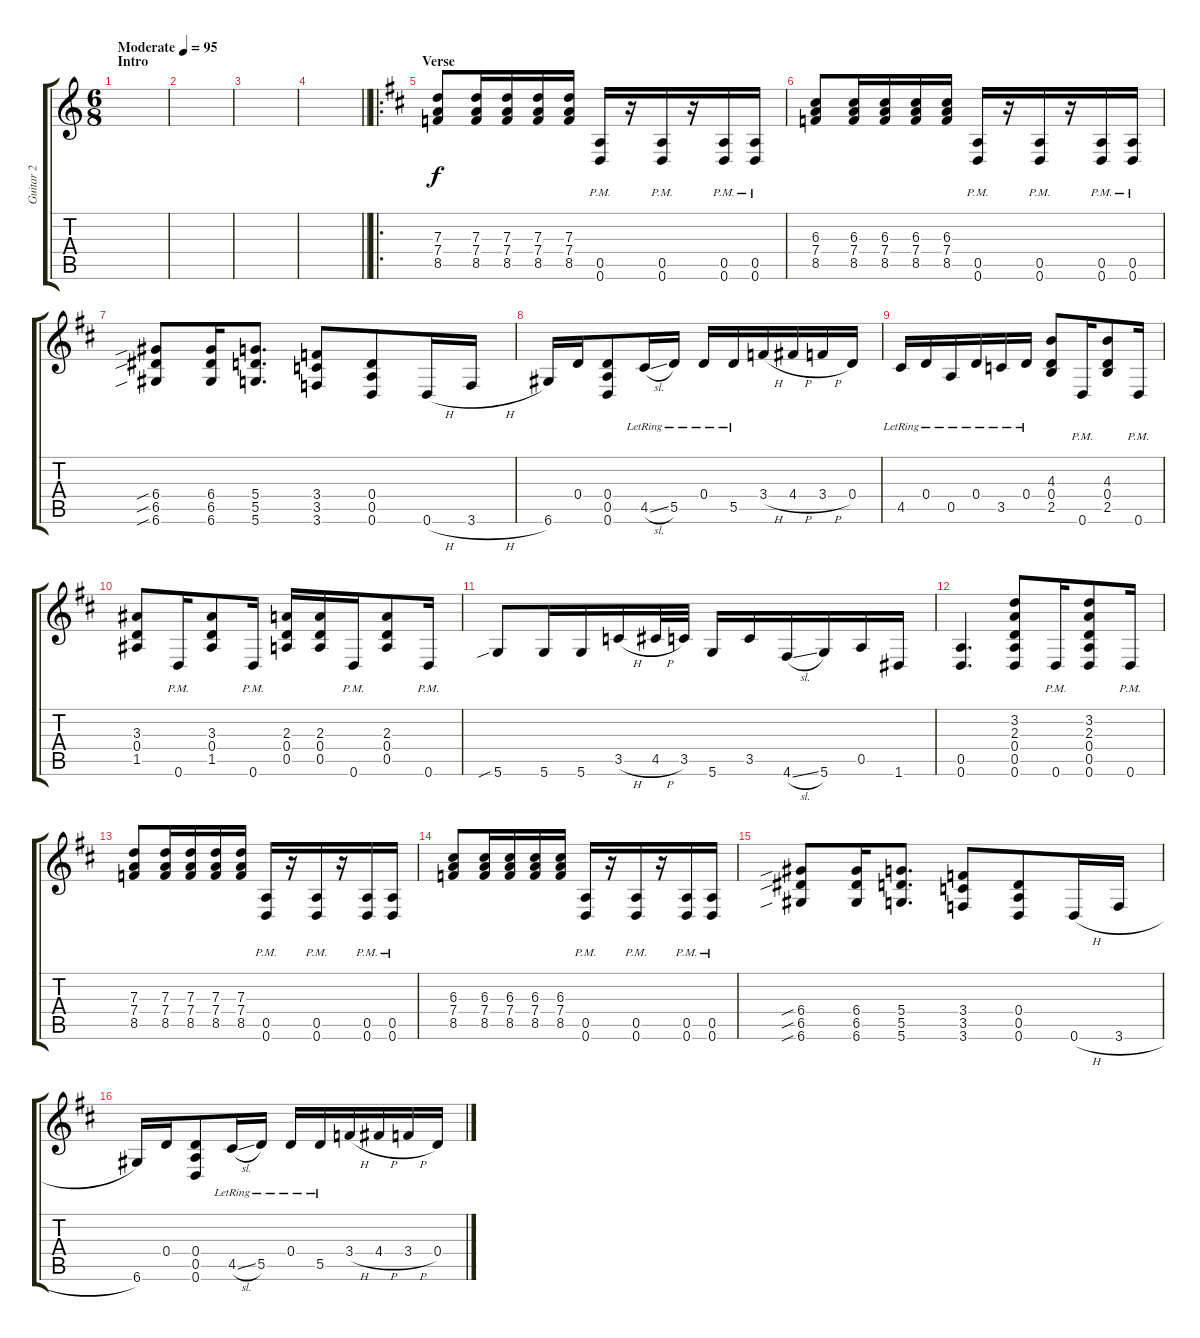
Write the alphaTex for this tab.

\track ("Guitar 2" "Guitar 2") {instrument distortionguitar}
\staff {score tabs}
\tuning (E4 B3 G3 D3 A2 D2) {hide}
\ts (6 8)
\section ("" "Intro")
\tempo (95 "Moderate")
\clef g2
\ks c
|
|
|
\barLineRight lightlight
|
\ro
\section ("" "Verse ")
\ks d
(7.3 7.4 8.5).8{instrument distortionguitar} (7.3 7.4 8.5).16 (7.3 7.4 8.5).16 (7.3 7.4 8.5).16 (7.3 7.4 8.5).16 (0.5{pm} 0.6{pm}).16 r.16 (0.5{pm} 0.6{pm}).16 r.16 (0.5{pm} 0.6{pm}).16 (0.5{pm} 0.6{pm}).16 |
(6.3 7.4 8.5).8 (6.3 7.4 8.5).16 (6.3 7.4 8.5).16 (6.3 7.4 8.5).16 (6.3 7.4 8.5).16 (0.5{pm} 0.6{pm}).16 r.16 (0.5{pm} 0.6{pm}).16 r.16 (0.5{pm} 0.6{pm}).16 (0.5{pm} 0.6{pm}).16 |
(6.4{sib} 6.5{sib} 6.6{sib}).8 (6.4 6.5 6.6).16 (5.4 5.5 5.6).8{d} (3.4 3.5 3.6).8 (0.4 0.5 0.6).8 0.6{h}.16 3.6{h}.16 |
6.6.16 0.4.16 (0.4 0.5 0.6).8 4.5{sl lr}.16 5.5{lr}.16 0.4{lr}.16 5.5{lr}.16 3.4{h}.16 4.4{h}.16 3.4{h}.16 0.4.16 |
4.5{lr}.16 0.4{lr}.16 0.5{lr}.16 0.4{lr}.16 3.5{lr}.16 0.4{lr}.16 (4.3 0.4 2.5).8 0.6{pm}.16 (4.3 0.4 2.5).8 0.6{pm}.16 |
(3.3 0.4 1.5).8 0.6{pm}.16 (3.3 0.4 1.5).8 0.6{pm}.16 (2.3 0.4 0.5).16 (2.3 0.4 0.5).16 0.6{pm}.16 (2.3 0.4 0.5).8 0.6{pm}.16 |
5.6{sib}.8 5.6.16 5.6.16 3.5{h}.16 4.5{h}.32 3.5.32 5.6.16 3.5.16 4.6{sl}.16 5.6.16 0.5.16 1.6.16 |
(0.5 0.6).4{d} (3.2 2.3 0.4 0.5 0.6).8 0.6{pm}.16 (3.2 2.3 0.4 0.5 0.6).8 0.6{pm}.16 |
(7.3 7.4 8.5).8 (7.3 7.4 8.5).16 (7.3 7.4 8.5).16 (7.3 7.4 8.5).16 (7.3 7.4 8.5).16 (0.5{pm} 0.6{pm}).16 r.16 (0.5{pm} 0.6{pm}).16 r.16 (0.5{pm} 0.6{pm}).16 (0.5{pm} 0.6{pm}).16 |
(6.3 7.4 8.5).8 (6.3 7.4 8.5).16 (6.3 7.4 8.5).16 (6.3 7.4 8.5).16 (6.3 7.4 8.5).16 (0.5{pm} 0.6{pm}).16 r.16 (0.5{pm} 0.6{pm}).16 r.16 (0.5{pm} 0.6{pm}).16 (0.5{pm} 0.6{pm}).16 |
(6.4{sib} 6.5{sib} 6.6{sib}).8 (6.4 6.5 6.6).16 (5.4 5.5 5.6).8{d} (3.4 3.5 3.6).8 (0.4 0.5 0.6).8 0.6{h}.16 3.6{h}.16 |
6.6.16 0.4.16 (0.4 0.5 0.6).8 4.5{sl lr}.16 5.5{lr}.16 0.4{lr}.16 5.5{lr}.16 3.4{h}.16 4.4{h}.16 3.4{h}.16 0.4.16
